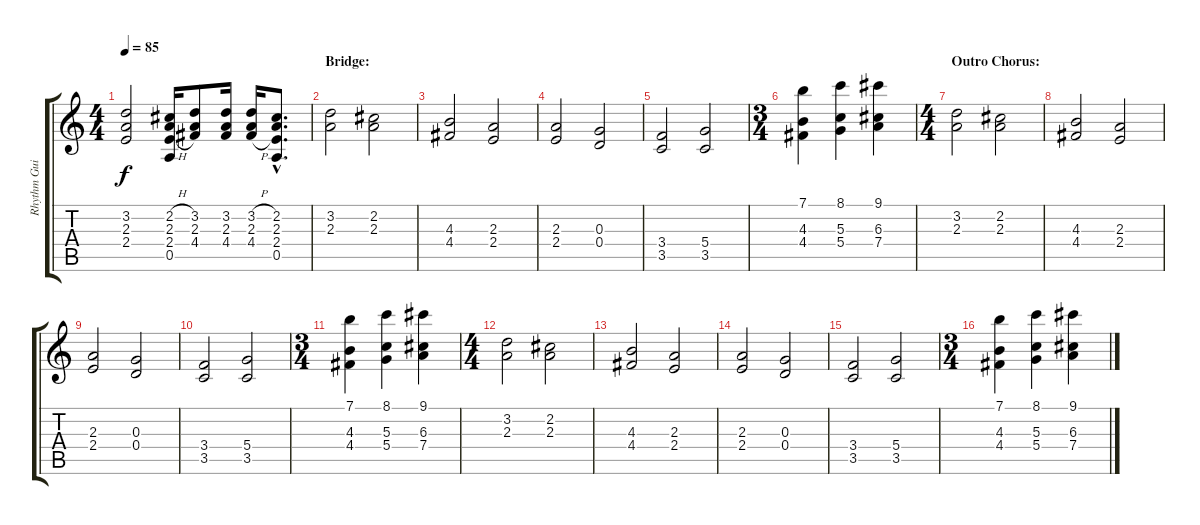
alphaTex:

\track ("Rhythm Guitar 2" "Rhythm Gui") {instrument distortionguitar}
\staff {score tabs}
\tuning (E4 B3 G3 D3 A2 E2) {hide}
\ts (4 4)
\tempo 85
\clef g2
\ks c
(3.2 2.3 2.4).2{dy f} (2.2{h} 2.3 2.4{h} 0.5).16 (3.2 2.3 4.4).8 (3.2 2.3 4.4).16 (3.2{h} 2.3 4.4{h}).16 (2.2{hac} 2.3{hac} 2.4{hac} 0.5{hac}).8{d} |
\section ("" "Bridge:")
(3.2 2.3).2 (2.2 2.3).2 |
(4.3 4.4).2 (2.3 2.4).2 |
(2.3 2.4).2 (0.3 0.4).2 |
(3.4 3.5).2 (5.4 3.5).2 |
\ts (3 4)
(7.1 4.3 4.4).4 (8.1 5.3 5.4).4 (9.1 6.3 7.4).4 |
\ts (4 4)
\section ("" "Outro Chorus:")
(3.2 2.3).2 (2.2 2.3).2 |
(4.3 4.4).2 (2.3 2.4).2 |
(2.3 2.4).2 (0.3 0.4).2 |
(3.4 3.5).2 (5.4 3.5).2 |
\ts (3 4)
(7.1 4.3 4.4).4 (8.1 5.3 5.4).4 (9.1 6.3 7.4).4 |
\ts (4 4)
(3.2 2.3).2 (2.2 2.3).2 |
(4.3 4.4).2 (2.3 2.4).2 |
(2.3 2.4).2 (0.3 0.4).2 |
(3.4 3.5).2 (5.4 3.5).2 |
\ts (3 4)
(7.1 4.3 4.4).4 (8.1 5.3 5.4).4 (9.1 6.3 7.4).4
